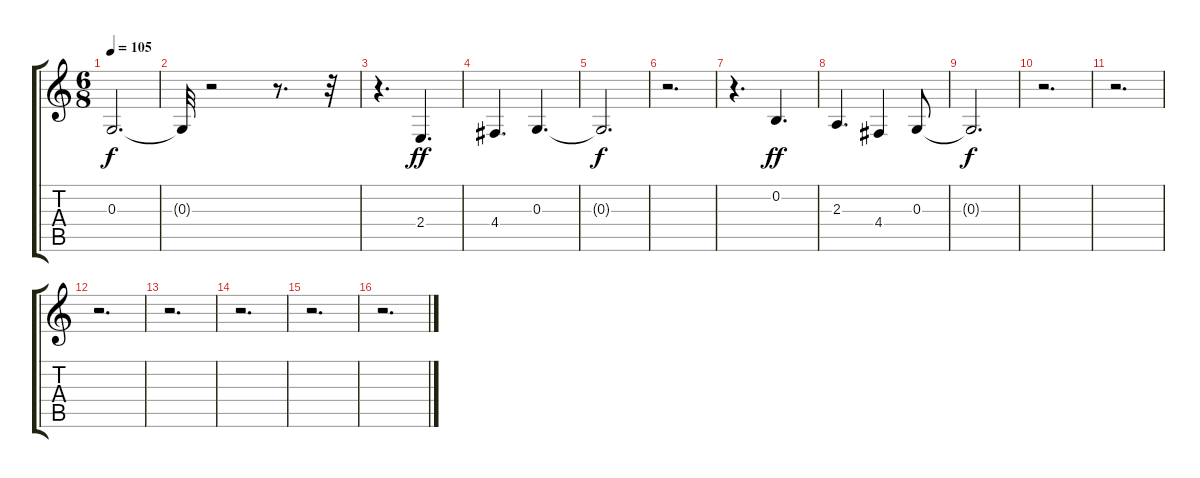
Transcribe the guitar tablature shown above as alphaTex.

\track "" {instrument altosax}
\staff {score tabs}
\tuning (E4 B3 G3 D3 A2 E2) {hide}
\ts (6 8)
\tempo 105
\clef g2
\ks c
0.3{t}.2{d dy f} |
0.3{t}.32 r.2 r.8{d} r.32 |
r.4{d} 2.4.4{d dy ff} |
4.4.4{d} 0.3.4{d} |
0.3{t}.2{d dy f} |
r.2{d} |
r.4{d} 0.2.4{d dy ff} |
2.3.4{d} 4.4.4 0.3.8 |
0.3{t}.2{d dy f} |
r.2{d} |
r.2{d} |
r.2{d} |
r.2{d} |
r.2{d} |
r.2{d} |
r.2{d}
